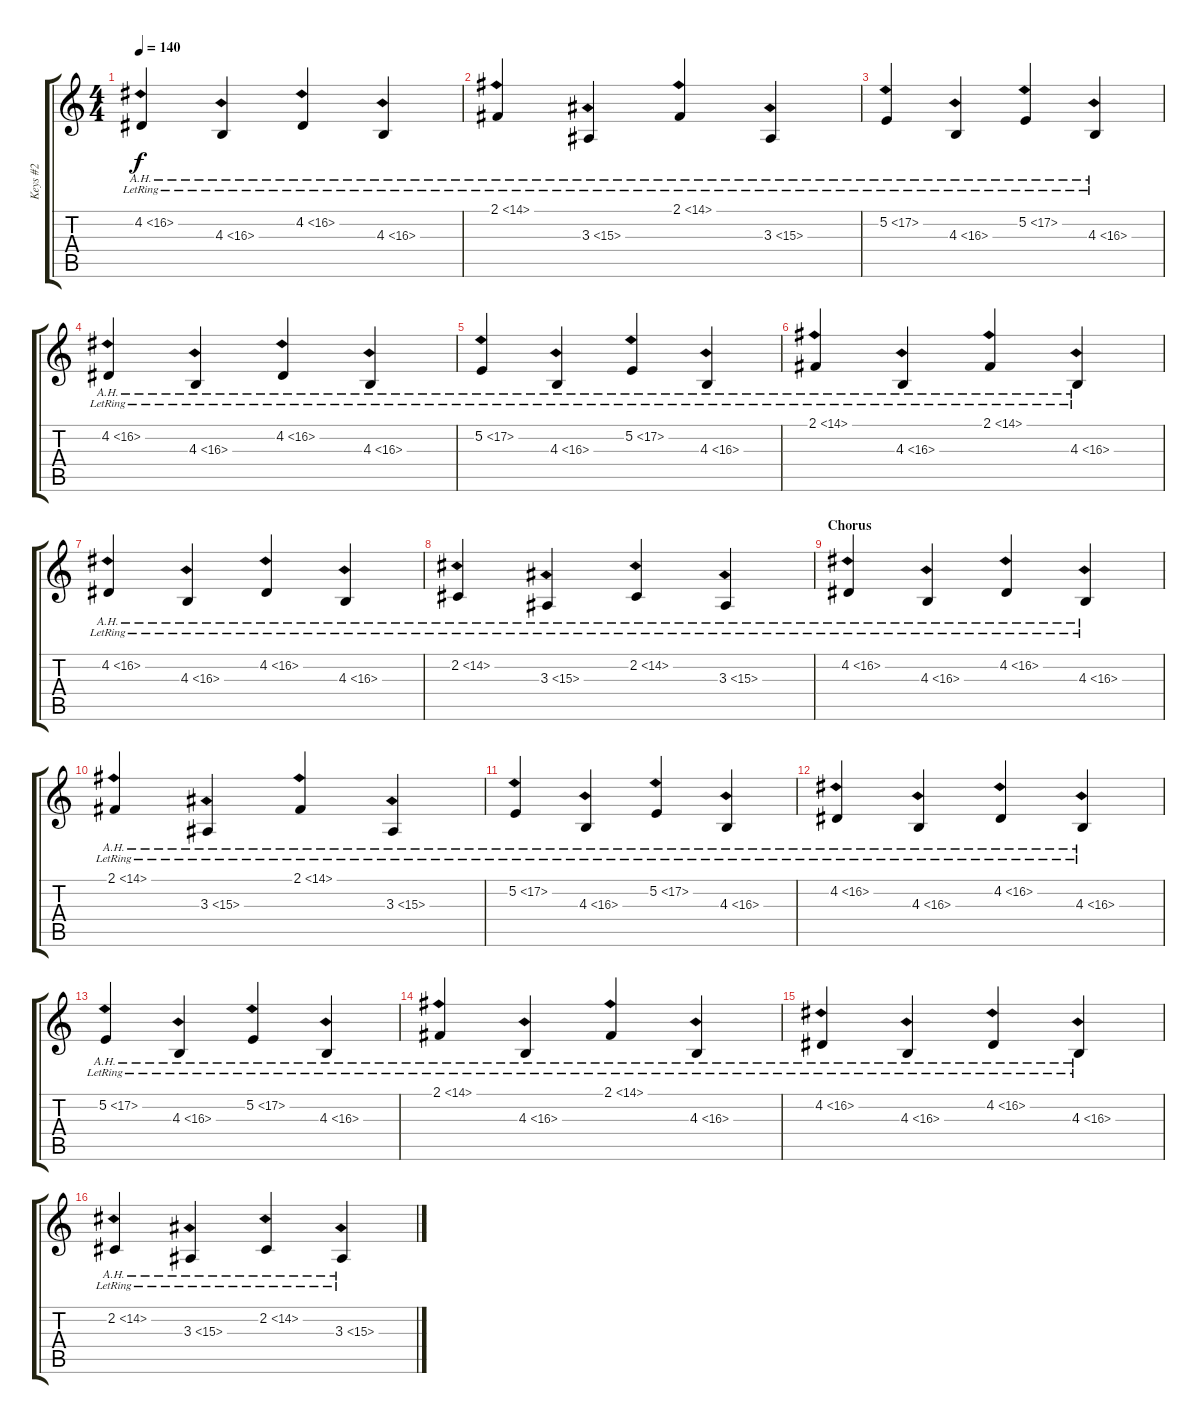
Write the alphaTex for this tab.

\track ("Keys #2" "Keys #2") {instrument musicbox}
\staff {score tabs}
\tuning (E4 B3 G3 D3 A2 E2) {hide}
\ts (4 4)
\tempo 140
\clef g2
\ks c
4.2{ah 12 lr}.4{dy f} 4.3{ah 12 lr}.4 4.2{ah 12 lr}.4 4.3{ah 12 lr}.4 |
2.1{ah 12 lr}.4 3.3{ah 12 lr}.4 2.1{ah 12 lr}.4 3.3{ah 12 lr}.4 |
5.2{ah 12 lr}.4 4.3{ah 12 lr}.4 5.2{ah 12 lr}.4 4.3{ah 12 lr}.4 |
4.2{ah 12 lr}.4 4.3{ah 12 lr}.4 4.2{ah 12 lr}.4 4.3{ah 12 lr}.4 |
5.2{ah 12 lr}.4 4.3{ah 12 lr}.4 5.2{ah 12 lr}.4 4.3{ah 12 lr}.4 |
2.1{ah 12 lr}.4 4.3{ah 12 lr}.4 2.1{ah 12 lr}.4 4.3{ah 12 lr}.4 |
4.2{ah 12 lr}.4 4.3{ah 12 lr}.4 4.2{ah 12 lr}.4 4.3{ah 12 lr}.4 |
2.2{ah 12 lr}.4 3.3{ah 12 lr}.4 2.2{ah 12 lr}.4 3.3{ah 12 lr}.4 |
\section ("" "Chorus")
4.2{ah 12 lr}.4 4.3{ah 12 lr}.4 4.2{ah 12 lr}.4 4.3{ah 12 lr}.4 |
2.1{ah 12 lr}.4 3.3{ah 12 lr}.4 2.1{ah 12 lr}.4 3.3{ah 12 lr}.4 |
5.2{ah 12 lr}.4 4.3{ah 12 lr}.4 5.2{ah 12 lr}.4 4.3{ah 12 lr}.4 |
4.2{ah 12 lr}.4 4.3{ah 12 lr}.4 4.2{ah 12 lr}.4 4.3{ah 12 lr}.4 |
5.2{ah 12 lr}.4 4.3{ah 12 lr}.4 5.2{ah 12 lr}.4 4.3{ah 12 lr}.4 |
2.1{ah 12 lr}.4 4.3{ah 12 lr}.4 2.1{ah 12 lr}.4 4.3{ah 12 lr}.4 |
4.2{ah 12 lr}.4 4.3{ah 12 lr}.4 4.2{ah 12 lr}.4 4.3{ah 12 lr}.4 |
2.2{ah 12 lr}.4 3.3{ah 12 lr}.4 2.2{ah 12 lr}.4 3.3{ah 12 lr}.4
